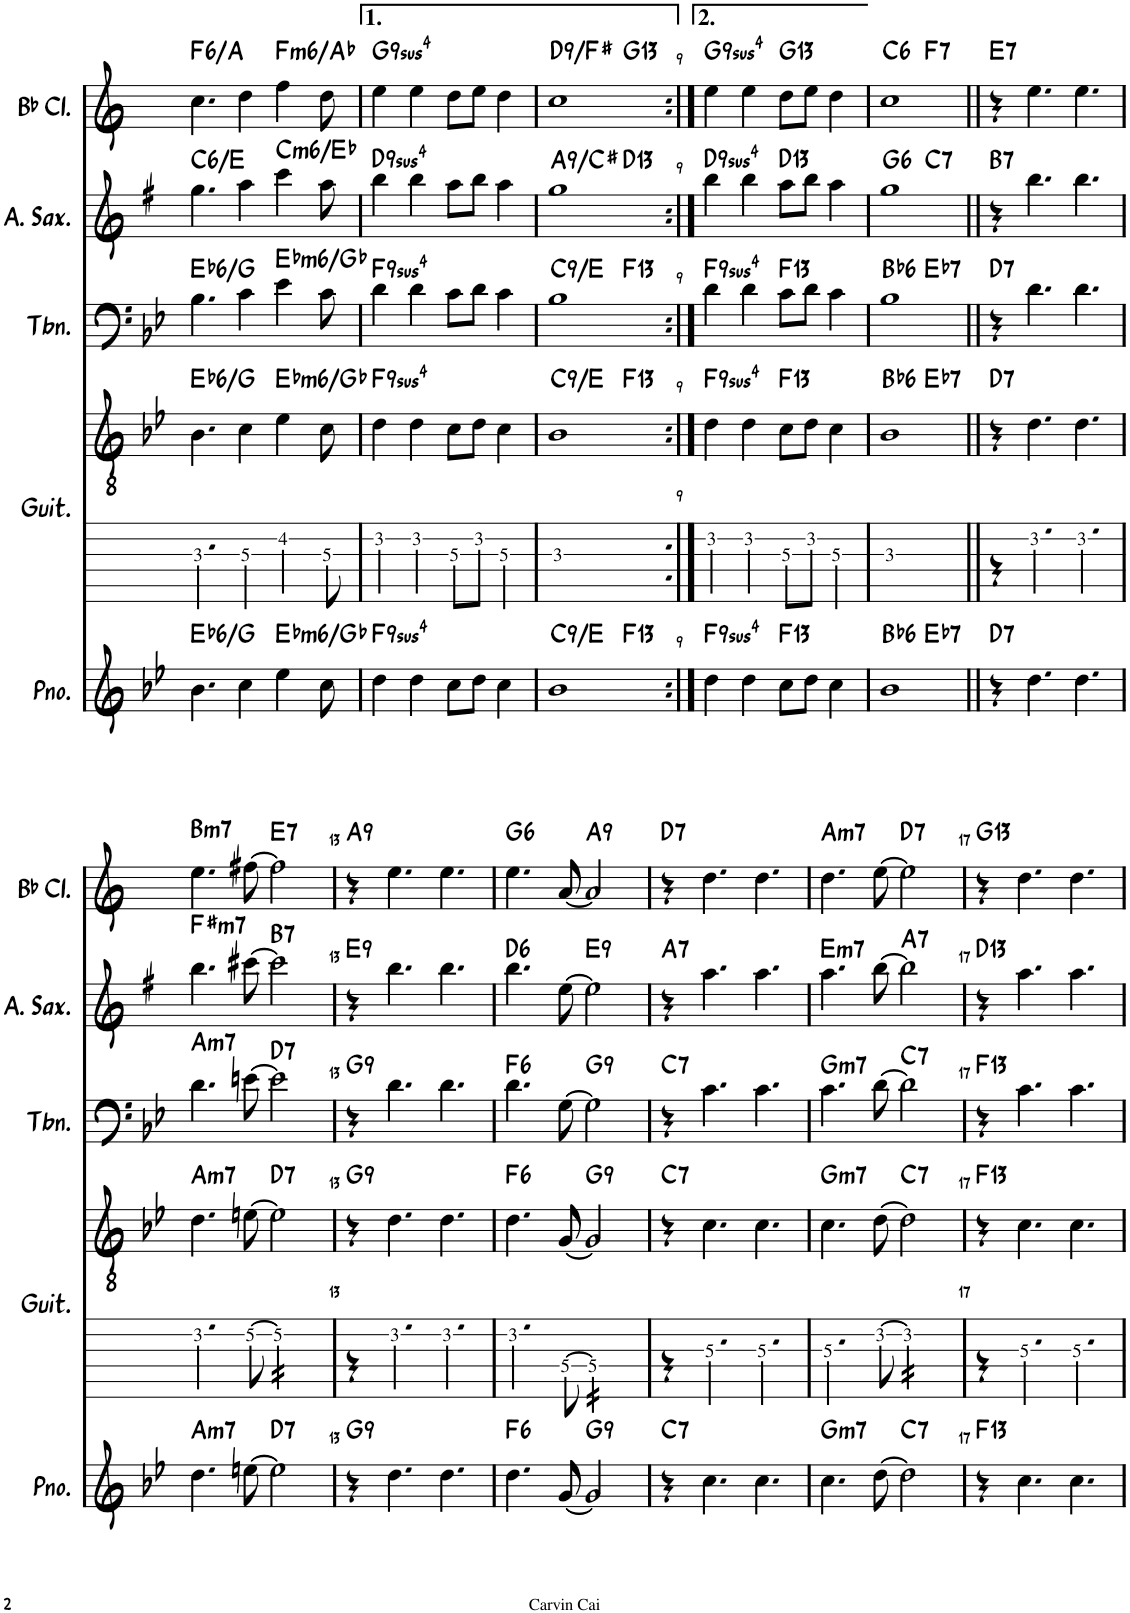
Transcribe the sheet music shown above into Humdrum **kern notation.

**kern	**harte	**kern	**kern	**harte	**kern	**harte	**kern	**harte	**kern	**harte
*part5	*part5	*part4	*part4	*part4	*part3	*part3	*part2	*part2	*part1	*part1
*staff6	*	*staff5	*staff4	*	*staff3	*	*staff2	*	*staff1	*
*I"钢琴	*	*I"原音吉他	*	*	*I"长号	*	*I"中音萨克斯	*	*I"降B调单簧管	*
!!LO:PB:g=z
*clefG2	*	*	*clefGv2	*	*clefF4	*	*clefG2	*	*clefG2	*
*	*	*	*	*	*	*	*Trd5c9	*	*Trd1c2	*
*k[b-e-]	*	*k[b-e-]	*k[b-e-]	*	*k[b-e-]	*	*k[f#]	*	*k[]	*
*M4/4	*	*M4/4	*M4/4	*	*M4/4	*	*M4/4	*	*M4/4	*
=6	=6	=6	=6	=6	=6	=6	=6	=6	=6	=6
!	!LO:H:kt=6	!	!	!LO:H:kt=6	!	!LO:H:kt=6	!	!LO:H:kt=6	!	!LO:H:kt=6
4.b-\	Eb:maj6/3	4.B-\	4.B-\	Eb:maj6/3	4.B-\	Eb:maj6/3	4.gg\	C:maj6/3	4.cc\	F:maj6/3
4cc\	.	4c\	4c\	.	4c\	.	4aa\	.	4dd\	.
!	!LO:H:kt=m6	!	!	!LO:H:kt=m6	!	!LO:H:kt=m6	!	!LO:H:kt=m6	!	!LO:H:kt=m6
4ee-\	Eb:min6/b3	4e-\	4e-\	Eb:min6/b3	4e-\	Eb:min6/b3	4ccc\	C:min6/b3	4ff\	F:min6/b3
8cc\	.	8c\	8c\	.	8c\	.	8aa\	.	8dd\	.
=7	=7	=7	=7	=7	=7	=7	=7	=7	=7	=7
!	!LO:H:kt=94	!	!	!LO:H:kt=94	!	!LO:H:kt=94	!	!LO:H:kt=94	!	!LO:H:kt=94
4dd\	F:sus4(7,9)	4d\	4d\	F:sus4(7,9)	4d\	F:sus4(7,9)	4bb\	D:sus4(7,9)	4ee\	G:sus4(7,9)
4dd\	.	4d\	4d\	.	4d\	.	4bb\	.	4ee\	.
8cc\L	.	8c\L	8c\L	.	8c\L	.	8aa\L	.	8dd\L	.
8dd\J	.	8d\J	8d\J	.	8d\J	.	8bb\J	.	8ee\J	.
4cc\	.	4c\	4c\	.	4c\	.	4aa\	.	4dd\	.
=8	=8	=8	=8	=8	=8	=8	=8	=8	=8	=8
!	!LO:H:kt=9	!	!	!LO:H:kt=9	!	!LO:H:kt=9	!	!LO:H:kt=9	!	!LO:H:kt=9
*^	*	*	*^	*	*^	*	*^	*	*^	*
1b-	2ryy	C:9/3	1B-	1B-	2ryy	C:9/3	1B-	2ryy	C:9/3	1gg	2ryy	A:9/3	1cc	2ryy	D:9/3
!	!	!LO:H:kt=13	!	!	!	!LO:H:kt=13	!	!	!LO:H:kt=13	!	!	!LO:H:kt=13	!	!	!LO:H:kt=13
.	2ryy	F:9(11,13)	.	.	2ryy	F:9(11,13)	.	2ryy	F:9(11,13)	.	2ryy	D:9(11,13)	.	2ryy	G:9(11,13)
=9:|!	=9:|!	=9:|!	=9:|!	=9:|!	=9:|!	=9:|!	=9:|!	=9:|!	=9:|!	=9:|!	=9:|!	=9:|!	=9:|!	=9:|!	=9:|!
!	!	!LO:H:kt=94	!	!	!	!LO:H:kt=94	!	!	!LO:H:kt=94	!	!	!LO:H:kt=94	!	!	!LO:H:kt=94
*	*	*	*	*v	*v	*	*	*	*	*v	*v	*	*v	*v	*
*v	*v	*	*	*	*	*v	*v	*	*	*	*	*
4dd\	F:sus4(7,9)	4d\	4d\	F:sus4(7,9)	4d\	F:sus4(7,9)	4bb\	D:sus4(7,9)	4ee\	G:sus4(7,9)
4dd\	.	4d\	4d\	.	4d\	.	4bb\	.	4ee\	.
!	!LO:H:kt=13	!	!	!LO:H:kt=13	!	!LO:H:kt=13	!	!LO:H:kt=13	!	!LO:H:kt=13
8cc\L	F:9(11,13)	8c\L	8c\L	F:9(11,13)	8c\L	F:9(11,13)	8aa\L	D:9(11,13)	8dd\L	G:9(11,13)
8dd\J	.	8d\J	8d\J	.	8d\J	.	8bb\J	.	8ee\J	.
4cc\	.	4c\	4c\	.	4c\	.	4aa\	.	4dd\	.
=10	=10	=10	=10	=10	=10	=10	=10	=10	=10	=10
!	!LO:H:kt=6	!	!	!LO:H:kt=6	!	!LO:H:kt=6	!	!LO:H:kt=6	!	!LO:H:kt=6
*^	*	*	*^	*	*^	*	*^	*	*^	*
1b-	2ryy	Bb:maj6	1B-	1B-	2ryy	Bb:maj6	1B-	2ryy	Bb:maj6	1gg	2ryy	G:maj6	1cc	2ryy	C:maj6
!	!	!LO:H:kt=7	!	!	!	!LO:H:kt=7	!	!	!LO:H:kt=7	!	!	!LO:H:kt=7	!	!	!LO:H:kt=7
.	2ryy	Eb:7	.	.	2ryy	Eb:7	.	2ryy	Eb:7	.	2ryy	C:7	.	2ryy	F:7
=11||	=11||	=11||	=11||	=11||	=11||	=11||	=11||	=11||	=11||	=11||	=11||	=11||	=11||	=11||	=11||
!	!	!LO:H:kt=7	!	!	!	!LO:H:kt=7	!	!	!LO:H:kt=7	!	!	!LO:H:kt=7	!	!	!LO:H:kt=7
*	*	*	*	*v	*v	*	*	*	*	*v	*v	*	*v	*v	*
*v	*v	*	*	*	*	*v	*v	*	*	*	*	*
4r	D:7	4r	4r	D:7	4r	D:7	4r	B:7	4r	E:7
4.dd\	.	4.d\	4.d\	.	4.d\	.	4.bb\	.	4.ee\	.
4.dd\	.	4.d\	4.d\	.	4.d\	.	4.bb\	.	4.ee\	.
!!LO:LB:g=z
=12	=12	=12	=12	=12	=12	=12	=12	=12	=12	=12
!	!LO:H:kt=m7	!	!	!LO:H:kt=m7	!	!LO:H:kt=m7	!	!LO:H:kt=m7	!	!LO:H:kt=m7
4.dd\	A:min7	4.d\	4.d\	A:min7	4.d\	A:min7	4.bb\	F#:min7	4.ee\	B:min7
[8een\	.	[8en\	[8en\	.	[8en\	.	[8ccc#X\	.	[8ff#X\	.
!	!LO:H:kt=7	!	!	!LO:H:kt=7	!	!LO:H:kt=7	!	!LO:H:kt=7	!	!LO:H:kt=7
2ee\]	D:7	2e\]	2e\]	D:7	2e\]	D:7	2ccc#\]	B:7	2ff#\]	E:7
=13	=13	=13	=13	=13	=13	=13	=13	=13	=13	=13
!	!LO:H:kt=9	!	!	!LO:H:kt=9	!	!LO:H:kt=9	!	!LO:H:kt=9	!	!LO:H:kt=9
4r	G:9	4r	4r	G:9	4r	G:9	4r	E:9	4r	A:9
4.dd\	.	4.d\	4.d\	.	4.d\	.	4.bb\	.	4.ee\	.
4.dd\	.	4.d\	4.d\	.	4.d\	.	4.bb\	.	4.ee\	.
=14	=14	=14	=14	=14	=14	=14	=14	=14	=14	=14
!	!LO:H:kt=6	!	!	!LO:H:kt=6	!	!LO:H:kt=6	!	!LO:H:kt=6	!	!LO:H:kt=6
4.dd\	F:maj6	4.d\	4.d\	F:maj6	4.d\	F:maj6	4.bb\	D:maj6	4.ee\	G:maj6
[8g/	.	[8G\	[8G/	.	[8G\	.	[8ee\	.	[8a/	.
!	!LO:H:kt=9	!	!	!LO:H:kt=9	!	!LO:H:kt=9	!	!LO:H:kt=9	!	!LO:H:kt=9
2g/]	G:9	2G\]	2G/]	G:9	2G\]	G:9	2ee\]	E:9	2a/]	A:9
=15	=15	=15	=15	=15	=15	=15	=15	=15	=15	=15
!	!LO:H:kt=7	!	!	!LO:H:kt=7	!	!LO:H:kt=7	!	!LO:H:kt=7	!	!LO:H:kt=7
4r	C:7	4r	4r	C:7	4r	C:7	4r	A:7	4r	D:7
4.cc\	.	4.c\	4.c\	.	4.c\	.	4.aa\	.	4.dd\	.
4.cc\	.	4.c\	4.c\	.	4.c\	.	4.aa\	.	4.dd\	.
=16	=16	=16	=16	=16	=16	=16	=16	=16	=16	=16
!	!LO:H:kt=m7	!	!	!LO:H:kt=m7	!	!LO:H:kt=m7	!	!LO:H:kt=m7	!	!LO:H:kt=m7
4.cc\	G:min7	4.c\	4.c\	G:min7	4.c\	G:min7	4.aa\	E:min7	4.dd\	A:min7
[8dd\	.	[8d\	[8d\	.	[8d\	.	[8bb\	.	[8ee\	.
!	!LO:H:kt=7	!	!	!LO:H:kt=7	!	!LO:H:kt=7	!	!LO:H:kt=7	!	!LO:H:kt=7
2dd\]	C:7	2d\]	2d\]	C:7	2d\]	C:7	2bb\]	A:7	2ee\]	D:7
=17	=17	=17	=17	=17	=17	=17	=17	=17	=17	=17
!	!LO:H:kt=13	!	!	!LO:H:kt=13	!	!LO:H:kt=13	!	!LO:H:kt=13	!	!LO:H:kt=13
4r	F:9(11,13)	4r	4r	F:9(11,13)	4r	F:9(11,13)	4r	D:9(11,13)	4r	G:9(11,13)
4.cc\	.	4.c\	4.c\	.	4.c\	.	4.aa\	.	4.dd\	.
4.cc\	.	4.c\	4.c\	.	4.c\	.	4.aa\	.	4.dd\	.
=	=	=	=	=	=	=	=	=	=	=
*-	*-	*-	*-	*-	*-	*-	*-	*-	*-	*-
